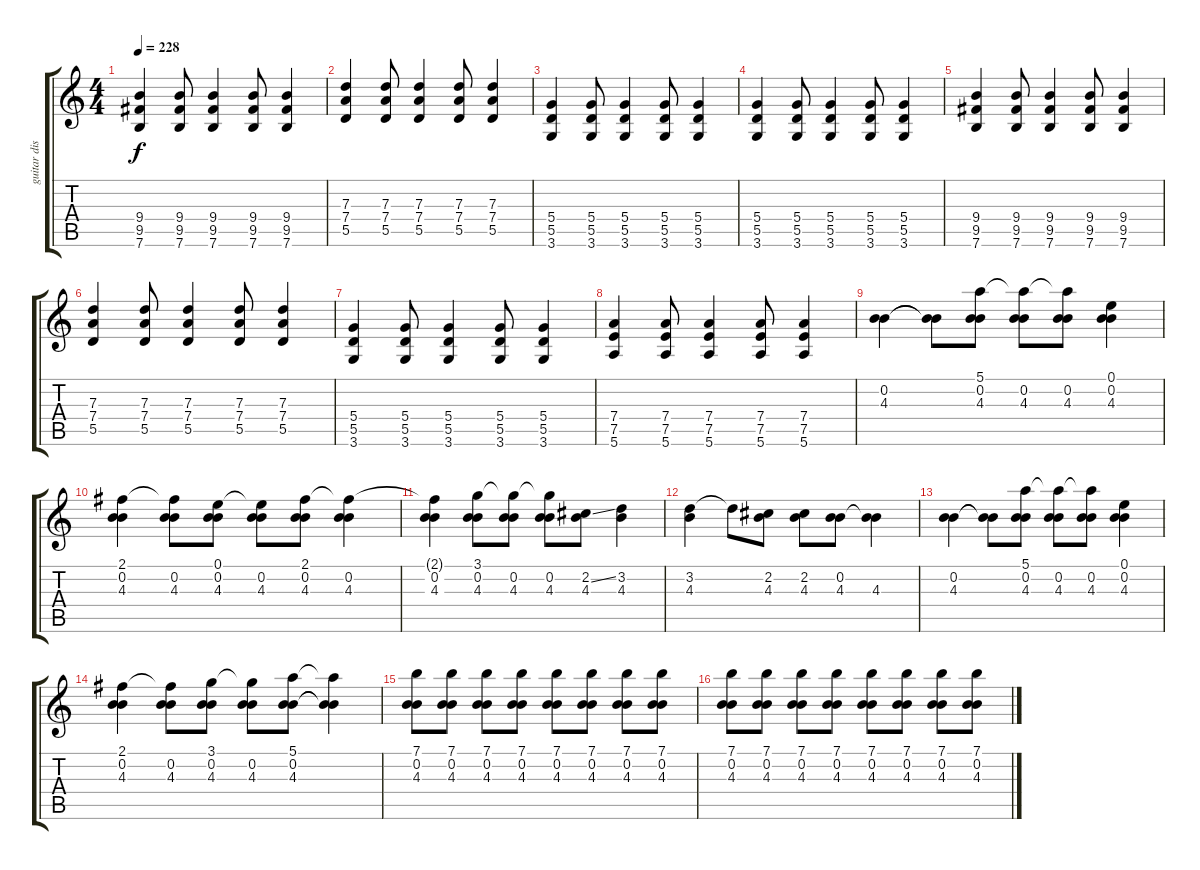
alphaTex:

\track ("guitar distortion/clean" "guitar dis") {instrument distortionguitar}
\staff {score tabs}
\tuning (E4 B3 G3 D3 A2 E2) {hide}
\ts (4 4)
\tempo 228
\clef g2
\ks c
(9.4 9.5 7.6).4{dy f} (9.4 9.5 7.6).8 (9.4 9.5 7.6).4 (9.4 9.5 7.6).8 (9.4 9.5 7.6).4 |
(7.3 7.4 5.5).4 (7.3 7.4 5.5).8 (7.3 7.4 5.5).4 (7.3 7.4 5.5).8 (7.3 7.4 5.5).4 |
(5.4 5.5 3.6).4 (5.4 5.5 3.6).8 (5.4 5.5 3.6).4 (5.4 5.5 3.6).8 (5.4 5.5 3.6).4 |
(5.4 5.5 3.6).4 (5.4 5.5 3.6).8 (5.4 5.5 3.6).4 (5.4 5.5 3.6).8 (5.4 5.5 3.6).4 |
(9.4 9.5 7.6).4 (9.4 9.5 7.6).8 (9.4 9.5 7.6).4 (9.4 9.5 7.6).8 (9.4 9.5 7.6).4 |
(7.3 7.4 5.5).4 (7.3 7.4 5.5).8 (7.3 7.4 5.5).4 (7.3 7.4 5.5).8 (7.3 7.4 5.5).4 |
(5.4 5.5 3.6).4 (5.4 5.5 3.6).8 (5.4 5.5 3.6).4 (5.4 5.5 3.6).8 (5.4 5.5 3.6).4 |
(7.4 7.5 5.6).4 (7.4 7.5 5.6).8 (7.4 7.5 5.6).4 (7.4 7.5 5.6).8 (7.4 7.5 5.6).4 |
(0.2 4.3).4 (0.2{t} 4.3{t}).8 (5.1 0.2 4.3).8 (5.1{t} 0.2 4.3).8 (5.1{t} 0.2 4.3).8 (0.1 0.2 4.3).4 |
(2.1 0.2 4.3).4 (2.1{t} 0.2 4.3).8 (0.1 0.2 4.3).8 (0.1{t} 0.2 4.3).8 (2.1 0.2 4.3).8 (2.1{t} 0.2 4.3).4 |
(2.1{t} 0.2 4.3).4 (3.1 0.2 4.3).8 (3.1{t} 0.2 4.3).8 (3.1{t} 0.2 4.3).8 (2.2{ss} 4.3).8 (3.2 4.3).4 |
(3.2 4.3).4 3.2{t}.8 (2.2 4.3).8 (2.2 4.3).8 (0.2 4.3).8 (0.2{t} 4.3).4 |
(0.2 4.3).4 (0.2{t} 4.3{t}).8 (5.1 0.2 4.3).8 (5.1{t} 0.2 4.3).8 (5.1{t} 0.2 4.3).8 (0.1 0.2 4.3).4 |
(2.1 0.2 4.3).4 (2.1{t} 0.2 4.3).8 (3.1 0.2 4.3).8 (3.1{t} 0.2 4.3).8 (5.1 0.2 4.3).8 (5.1{t} 0.2{t} 4.3{t}).4 |
(7.1 0.2 4.3).8 (7.1 0.2 4.3).8 (7.1 0.2 4.3).8 (7.1 0.2 4.3).8 (7.1 0.2 4.3).8 (7.1 0.2 4.3).8 (7.1 0.2 4.3).8 (7.1 0.2 4.3).8 |
(7.1 0.2 4.3).8 (7.1 0.2 4.3).8 (7.1 0.2 4.3).8 (7.1 0.2 4.3).8 (7.1 0.2 4.3).8 (7.1 0.2 4.3).8 (7.1 0.2 4.3).8 (7.1 0.2 4.3).8
